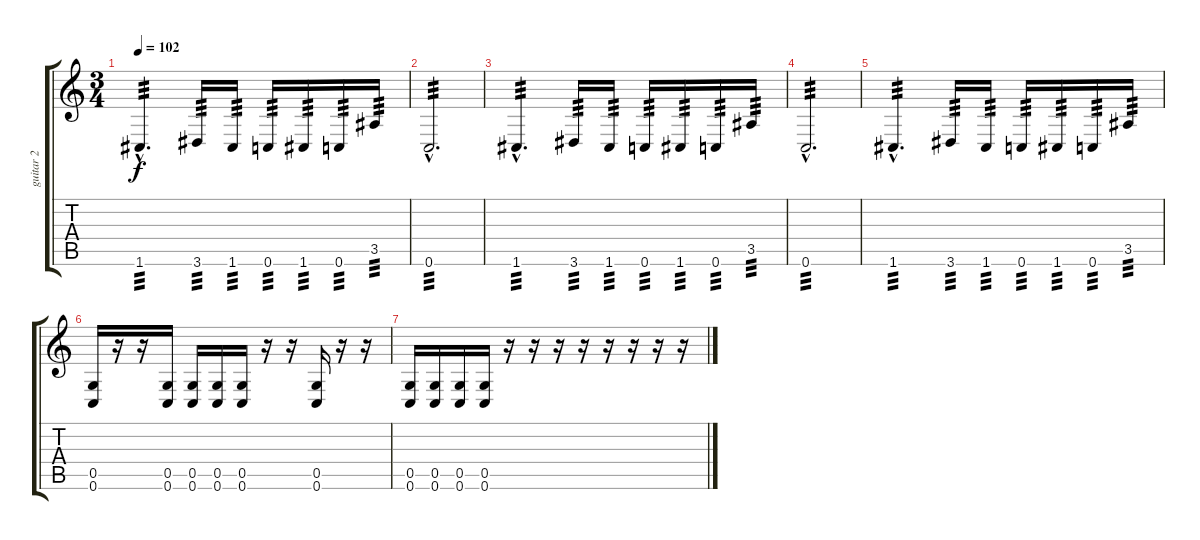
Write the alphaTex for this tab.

\track ("guitar 2" "guitar 2") {instrument overdrivenguitar}
\staff {score tabs}
\tuning (D4 A3 F3 C3 G2 C2) {hide}
\ts (3 4)
\tempo 102
\clef g2
\ks c
1.6{hac}.4{d tp 3 dy f} 3.6.16{tp 3} 1.6.16{tp 3} 0.6.16{tp 3} 1.6.16{tp 3} 0.6.16{tp 3} 3.5.16{tp 3} |
0.6{hac}.2{d tp 3} |
1.6{hac}.4{d tp 3} 3.6.16{tp 3} 1.6.16{tp 3} 0.6.16{tp 3} 1.6.16{tp 3} 0.6.16{tp 3} 3.5.16{tp 3} |
0.6{hac}.2{d tp 3} |
1.6{hac}.4{d tp 3} 3.6.16{tp 3} 1.6.16{tp 3} 0.6.16{tp 3} 1.6.16{tp 3} 0.6.16{tp 3} 3.5.16{tp 3} |
(0.5 0.6).16 r.16 r.16 (0.5 0.6).16 (0.5 0.6).16 (0.5 0.6).16 (0.5 0.6).16 r.16 r.16 (0.5 0.6).16 r.16 r.16 |
(0.5 0.6).16 (0.5 0.6).16 (0.5 0.6).16 (0.5 0.6).16 r.16 r.16 r.16 r.16 r.16 r.16 r.16 r.16
